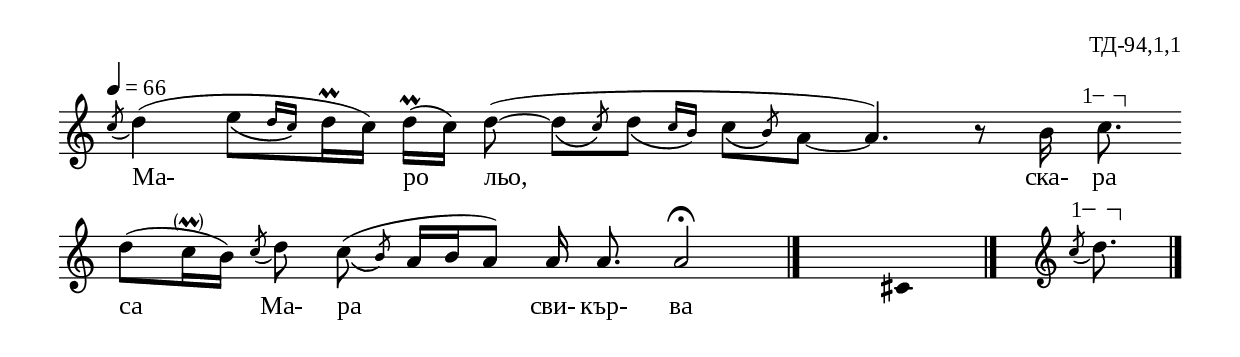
%{
td_094_1_01
%}

\include "td-preamble.ly"

\score {
\relative c'' {
\tempo 4 = 66
%\time 2/4
\cadenzaOn
\phrasingSlurDown
\acciaccatura c8 d4( \afterGrace e8[\( { d16[ c]\) } d16\prall c]) d[(\prall c])
d8(~ \afterGrace d[\( { \stdB c\) \stdE } \afterGrace d]\( { c16[ b]\) } 
\afterGrace c8[\( { \stdB b\) \stdE } a]~ a4.) r8 b16\noBeam 
\varA
s8\startTextSpan c8.\stopTextSpan
\bar "" \break
\parS
d8[( c16-\parenthesize\prall b]) 
\acciaccatura c8 d\noBeam \afterGrace c(\( { \stdB b\) \stdE } a16[ b a8]) 
a16 a8.\noBeam a2\fermata
 \bar "|." 
s4 \fixB cis, \fixC
 \bar "|." 
s32  \clef treble
 \varA
\acciaccatura c'8\startTextSpan d8.\stopTextSpan
 \bar "|."  
}
\addlyrics { Ма- ро льо, ска- ра са Ма- ра сви- кър- ва }
%
\layout {
   \context { 
	    \Staff \remove "Time_signature_engraver" } 
  indent = #0
  line-width = 190\mm
  ragged-right=##f
}
%
\midi { 
	\context {
		\Score tempoWholesPerMinute = #(ly:make-moment 66 4)
		}
	}
}
%
\header{
  opus = "ТД-94,1,1"
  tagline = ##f
}


